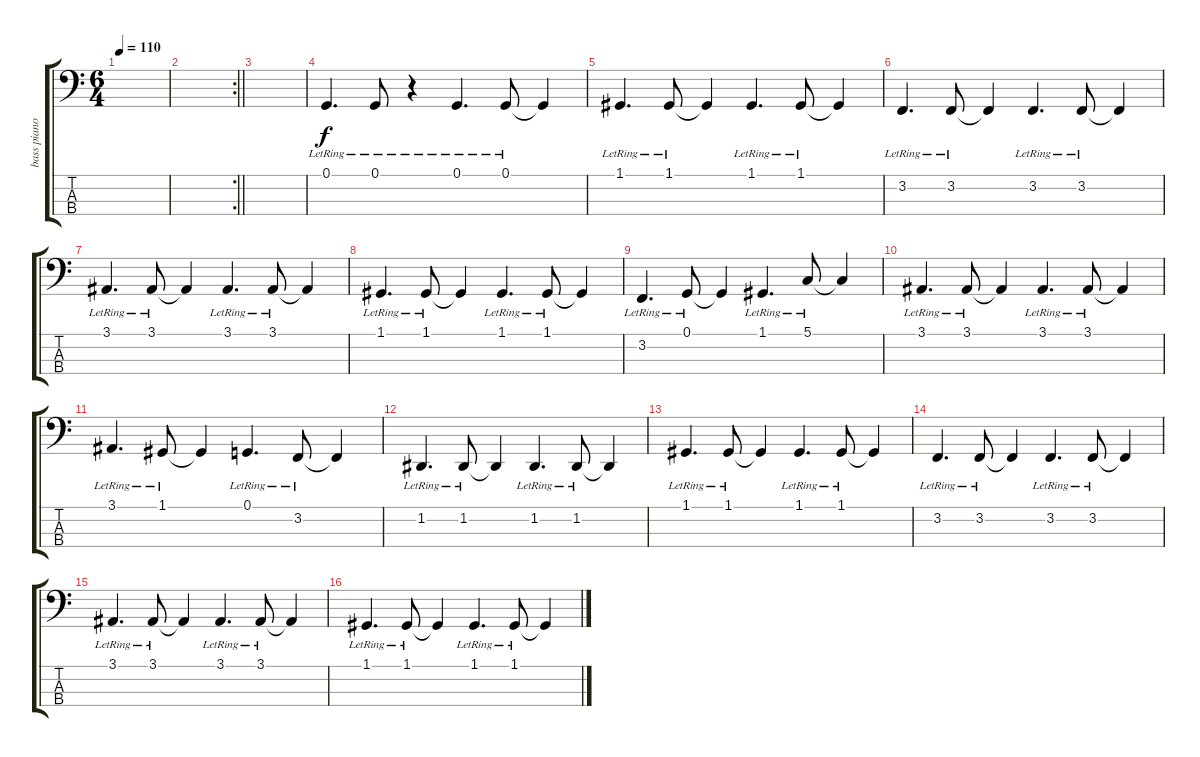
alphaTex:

\track ("bass piano" "bass piano") {instrument electricgrandpiano}
\staff {score tabs}
\tuning (G2 D2 A1 E1) {hide}
\ts (6 4)
\tempo 110
\clef f4
\ks c
|
\rc 2
\barLineRight lightlight
|
|
0.1{lr}.4{d} 0.1{lr}.8 r.4 0.1{lr}.4{d} 0.1{lr}.8 0.1{t}.4 |
1.1{lr}.4{d} 1.1{lr}.8 1.1{t}.4 1.1{lr}.4{d} 1.1{lr}.8 1.1{t}.4 |
3.2{lr}.4{d} 3.2{lr}.8 3.2{t}.4 3.2{lr}.4{d} 3.2{lr}.8 3.2{t}.4 |
3.1{lr}.4{d} 3.1{lr}.8 3.1{t}.4 3.1{lr}.4{d} 3.1{lr}.8 3.1{t}.4 |
1.1{lr}.4{d} 1.1{lr}.8 1.1{t}.4 1.1{lr}.4{d} 1.1{lr}.8 1.1{t}.4 |
3.2{lr}.4{d} 0.1{lr}.8 0.1{t}.4 1.1{lr}.4{d} 5.1{lr}.8 5.1{t}.4 |
3.1{lr}.4{d} 3.1{lr}.8 3.1{t}.4 3.1{lr}.4{d} 3.1{lr}.8 3.1{t}.4 |
3.1{lr}.4{d} 1.1{lr}.8 1.1{t}.4 0.1{lr}.4{d} 3.2{lr}.8 3.2{t}.4 |
1.2{lr}.4{d} 1.2{lr}.8 1.2{t}.4 1.2{lr}.4{d} 1.2{lr}.8 1.2{t}.4 |
1.1{lr}.4{d} 1.1{lr}.8 1.1{t}.4 1.1{lr}.4{d} 1.1{lr}.8 1.1{t}.4 |
3.2{lr}.4{d} 3.2{lr}.8 3.2{t}.4 3.2{lr}.4{d} 3.2{lr}.8 3.2{t}.4 |
3.1{lr}.4{d} 3.1{lr}.8 3.1{t}.4 3.1{lr}.4{d} 3.1{lr}.8 3.1{t}.4 |
1.1{lr}.4{d} 1.1{lr}.8 1.1{t}.4 1.1{lr}.4{d} 1.1{lr}.8 1.1{t}.4
